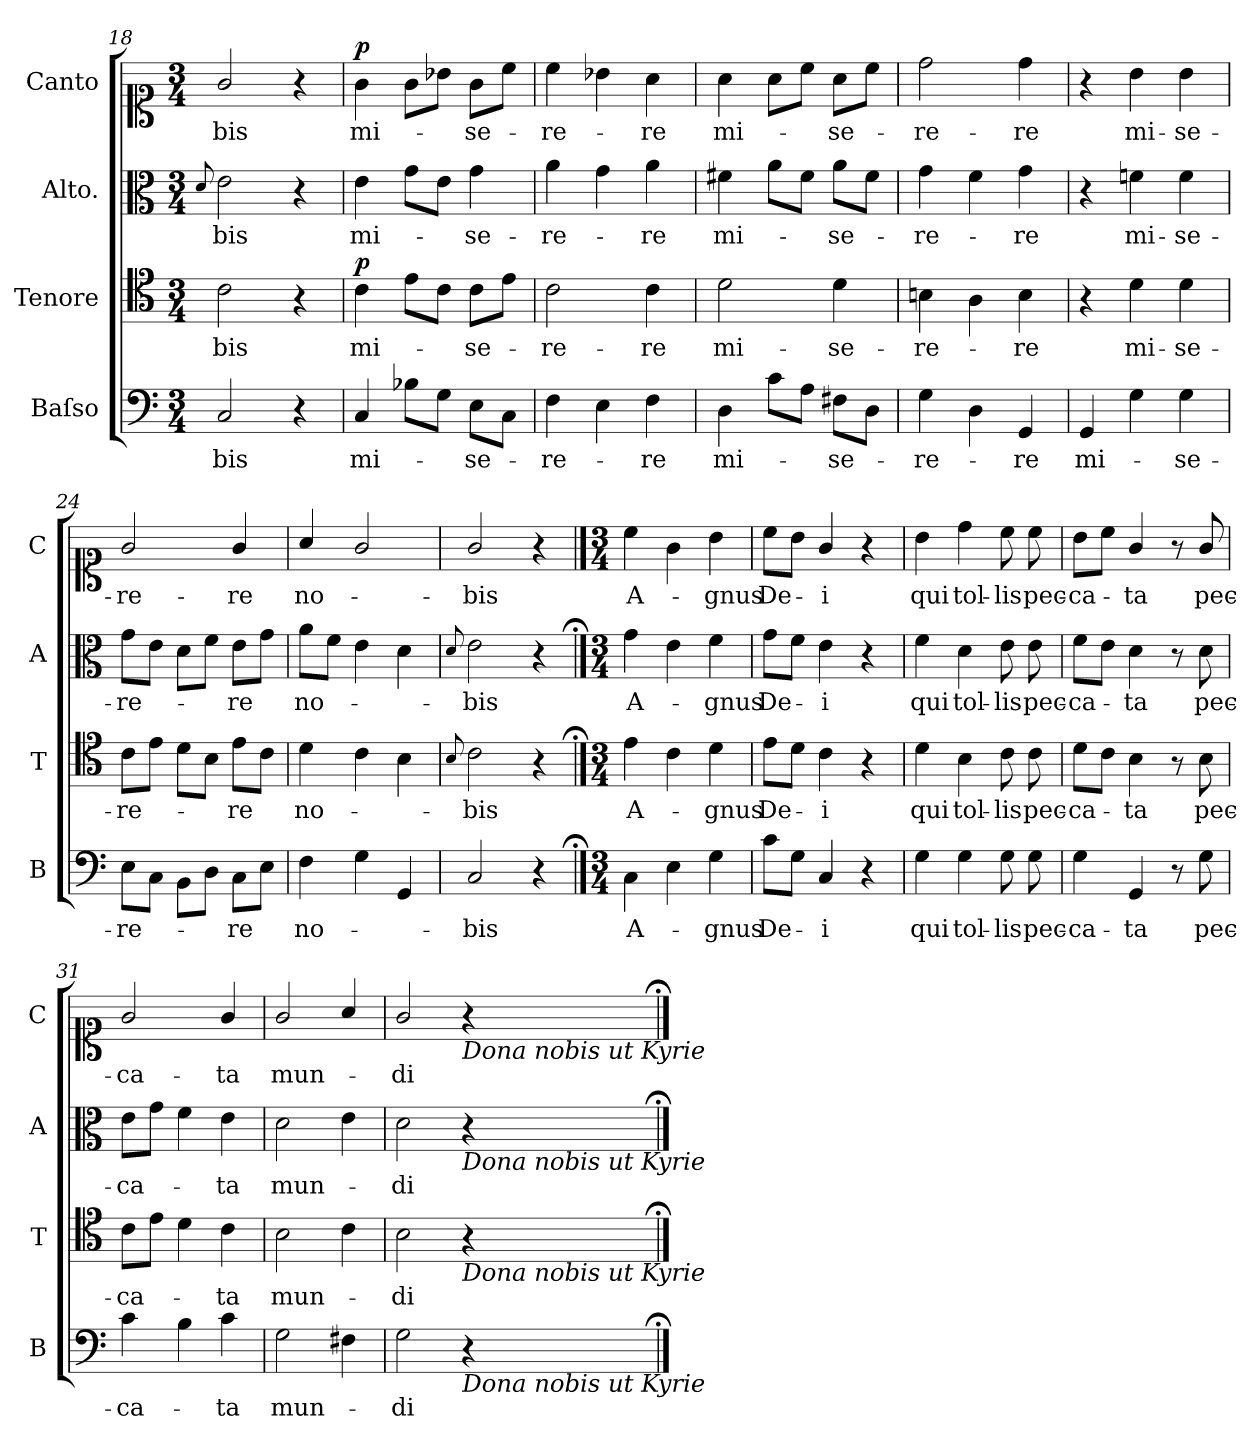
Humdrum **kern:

**kern	**text	**dynam	**kern	**text	**dynam	**kern	**text	**dynam	**kern	**text	**dynam
*part4	*part4	*part4	*part3	*part3	*part3	*part2	*part2	*part2	*part1	*part1	*part1
*staff4	*staff4	*staff4	*staff3	*staff3	*staff3	*staff2	*staff2	*staff2	*staff1	*staff1	*staff1
*I"Baſso	*	*	*I"Tenore	*	*	*I"Alto.	*	*	*I"Canto	*	*
*I'B	*	*	*I'T	*	*	*I'A	*	*	*I'C	*	*
*clefF4	*	*	*clefC4	*	*	*clefC3	*	*	*clefC1	*	*
*k[]	*	*	*k[]	*	*	*k[]	*	*	*k[]	*	*
*M3/4	*	*	*M3/4	*	*	*M3/4	*	*	*M3/4	*	*
=18	=18	=18	=18	=18	=18	=18	=18	=18	=18	=18	=18
.	.	.	.	.	.	8qqd/	.	.	.	.	.
2C/	-bis	.	2c\	-bis	.	2e\	-bis	.	2g/	-bis	.
4r	.	.	4r	.	.	4r	.	.	4r	.	.
=19	=19	=19	=19	=19	=19	=19	=19	=19	=19	=19	=19
!	!	!LO:DY:a	!	!	!LO:DY:a	!	!	!LO:DY:a	!	!	!LO:DY:a
4C/	mi-	p&colon;	4c\	mi-	p	4e\	mi-	p&colon;	4g\	mi-	p
8B-X\L	.	.	8e\L	.	.	8g\L	.	.	8g\L	.	.
8G\J	.	.	8c\J	.	.	8e\J	.	.	8b-X\J	.	.
8E\L	-se-	.	8c\L	-se-	.	4g\	-se-	.	8g\L	-se-	.
8C\J	.	.	8e\J	.	.	.	.	.	8cc\J	.	.
=20	=20	=20	=20	=20	=20	=20	=20	=20	=20	=20	=20
4F\	-re-	.	2c\	-re-	.	4a\	-re-	.	4cc\	-re-	.
4E\	.	.	.	.	.	4g\	.	.	4b-X\	.	.
4F\	-re	.	4c\	-re	.	4a\	-re	.	4a\	-re	.
=21	=21	=21	=21	=21	=21	=21	=21	=21	=21	=21	=21
4D\	mi-	.	2d\	mi-	.	4f#X\	mi-	.	4a\	mi-	.
8c\L	.	.	.	.	.	8a\L	.	.	8a\L	.	.
8A\J	.	.	.	.	.	8f#\J	.	.	8cc\J	.	.
8F#X\L	-se-	.	4d\	-se-	.	8a\L	-se-	.	8a\L	-se-	.
8D\J	.	.	.	.	.	8f#\J	.	.	8cc\J	.	.
=22	=22	=22	=22	=22	=22	=22	=22	=22	=22	=22	=22
4G\	-re-	.	4Bn\	-re-	.	4g\	-re-	.	2dd\	-re-	.
4D\	.	.	4A\	.	.	4f\	.	.	.	.	.
4GG/	-re	.	4B\	-re	.	4g\	-re	.	4dd\	-re	.
=23	=23	=23	=23	=23	=23	=23	=23	=23	=23	=23	=23
!	!	!LO:DY:b:rj	!	!	!	!	!	!LO:DY:a	!	!	!
4GG/	mi-	fo	4r	.	.	4r	.	fo	4r	.	.
!	!	!	!	!	!LO:DY:a:rj	!	!	!	!	!	!
4G\	.	.	4d\	mi-	fo	4fn\	mi-	.	4b\	mi-	.
4G\	-se-	.	4d\	-se-	.	4f\	-se-	.	4b\	-se-	.
=24	=24	=24	=24	=24	=24	=24	=24	=24	=24	=24	=24
8E\L	-re-	.	8c\L	-re-	.	8g\L	-re-	.	2g/	-re-	.
8C\J	.	.	8e\J	.	.	8e\J	.	.	.	.	.
8BB\L	.	.	8d\L	.	.	8d\L	.	.	.	.	.
8D\J	.	.	8B\J	.	.	8f\J	.	.	.	.	.
8C\L	-re	.	8e\L	-re	.	8e\L	-re	.	4g/	-re	.
8E\J	.	.	8c\J	.	.	8g\J	.	.	.	.	.
=25	=25	=25	=25	=25	=25	=25	=25	=25	=25	=25	=25
4F\	no-	.	4d\	no-	.	8a\L	no-	.	4a/	no-	.
.	.	.	.	.	.	8f\J	.	.	.	.	.
4G\	.	.	4c\	.	.	4e\	.	.	2g/	.	.
4GG/	.	.	4B\	.	.	4d\	.	.	.	.	.
=26	=26	=26	=26	=26	=26	=26	=26	=26	=26	=26	=26
.	.	.	8qqB/	.	.	8qqd/	.	.	.	.	.
2C/	-bis	.	2c\	-bis	.	2e\	-bis	.	2g/	-bis	.
4r	.	.	4r	.	.	4r	.	.	4r	.	.
==27;	==27	==27	==27;	==27	==27	==27;	==27	==27	==27	==27	==27
*M3/4	*	*	*M3/4	*	*	*M3/4	*	*	*M3/4	*	*
4C\	A-	.	4e\	A-	.	4g\	A-	.	4cc\	A-	.
4E\	.	.	4c\	.	.	4e\	.	.	4g\	.	.
4G\	-gnus	.	4d\	-gnus	.	4f\	-gnus	.	4b\	-gnus	.
=28	=28	=28	=28	=28	=28	=28	=28	=28	=28	=28	=28
8c\L	De-	.	8e\L	De-	.	8g\L	De-	.	8cc\L	De-	.
8G\J	.	.	8d\J	.	.	8f\J	.	.	8b\J	.	.
4C/	-i	.	4c\	-i	.	4e\	-i	.	4g/	-i	.
4r	.	.	4r	.	.	4r	.	.	4r	.	.
=29	=29	=29	=29	=29	=29	=29	=29	=29	=29	=29	=29
4G\	qui	.	4d\	qui	.	4f\	qui	.	4b\	qui	.
4G\	tol-	.	4B\	tol-	.	4d\	tol-	.	4dd\	tol-	.
8G\	-lis	.	8c\	-lis	.	8e\	-lis	.	8cc\	-lis	.
8G\	pec-	.	8c\	pec-	.	8e\	pec-	.	8cc\	pec-	.
=30	=30	=30	=30	=30	=30	=30	=30	=30	=30	=30	=30
4G\	-ca-	.	8d\L	-ca-	.	8f\L	-ca-	.	8b\L	-ca-	.
.	.	.	8c\J	.	.	8e\J	.	.	8cc\J	.	.
4GG/	-ta	.	4B\	-ta	.	4d\	-ta	.	4g/	-ta	.
8r	.	.	8r	.	.	8r	.	.	8r	.	.
8G\	pec-	.	8B\	pec-	.	8d\	pec-	.	8g/	pec-	.
=31	=31	=31	=31	=31	=31	=31	=31	=31	=31	=31	=31
4c\	-ca-	.	8c\L	-ca-	.	8e\L	-ca-	.	2g/	-ca-	.
.	.	.	8e\J	.	.	8g\J	.	.	.	.	.
4B\	.	.	4d\	.	.	4f\	.	.	.	.	.
4c\	-ta	.	4c\	-ta	.	4e\	-ta	.	4g/	-ta	.
=32	=32	=32	=32	=32	=32	=32	=32	=32	=32	=32	=32
2G\	mun-	.	2B\	mun-	.	2d\	mun-	.	2g/	mun-	.
4F#X\	.	.	4c\	.	.	4e\	.	.	4a/	.	.
=33	=33	=33	=33	=33	=33	=33	=33	=33	=33	=33	=33
2G\	-di	.	2B\	-di	.	2d\	-di	.	2g/	-di	.
!	!	!	!	!	!	!	!	!	!LO:TX:b:i:t=Dona nobis ut Kyrie	!	!
!	!	!	!	!	!	!LO:TX:b:i:t=Dona nobis ut Kyrie	!	!	!	!	!
!	!	!	!LO:TX:b:i:t=Dona nobis ut Kyrie	!	!	!	!	!	!	!	!
!LO:TX:b:i:t=Dona nobis ut Kyrie	!	!	!	!	!	!	!	!	!	!	!
4r	.	.	4r	.	.	4r	.	.	4r	.	.
==;	==;	==;	==;	==;	==;	==;	==;	==;	==;	==;	==;
*-	*-	*-	*-	*-	*-	*-	*-	*-	*-	*-	*-
